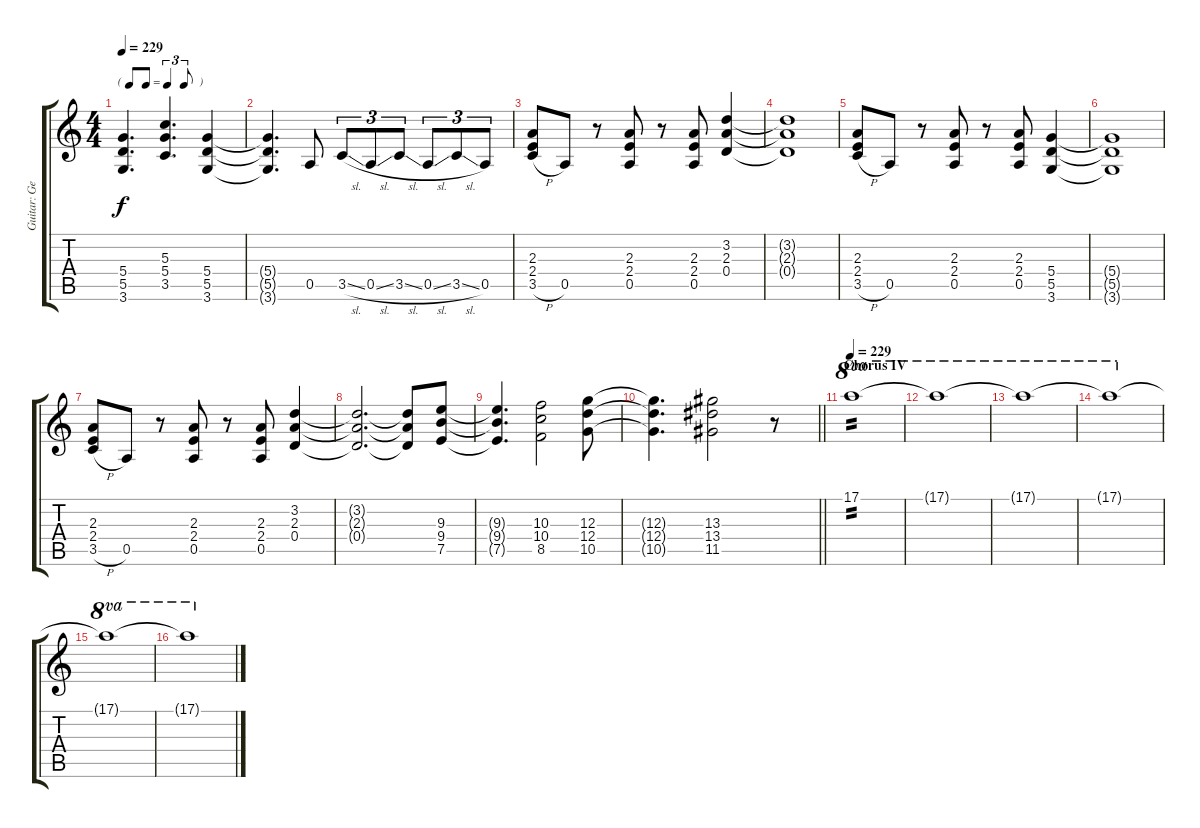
\track ("Guitar: George" "Guitar: Ge") {instrument distortionguitar}
\staff {score tabs}
\tuning (E4 B3 G3 D3 A2 E2) {hide}
\ts (4 4)
\tf triplet8th
\tempo 229
\clef g2
\ks c
(5.4 5.5 3.6).4{d dy f} (5.3 5.4 3.5).4{d} (5.4 5.5 3.6).4 |
(5.4{t} 5.5{t} 3.6{t}).4{d} 0.5.8 3.5{sl}.8{tu (3 2)} 0.5{sl}.8{tu (3 2)} 3.5{sl}.8{tu (3 2)} 0.5{sl}.8{tu (3 2)} 3.5{sl}.8{tu (3 2)} 0.5.8{tu (3 2)} |
(2.3 2.4 3.5{h}).8 0.5.8 r.8 (2.3 2.4 0.5).8 r.8 (2.3 2.4 0.5).8 (3.2 2.3 0.4).4 |
(3.2{t} 2.3{t} 0.4{t}).1 |
(2.3 2.4 3.5{h}).8 0.5.8 r.8 (2.3 2.4 0.5).8 r.8 (2.3 2.4 0.5).8 (5.4 5.5 3.6).4 |
(5.4{t} 5.5{t} 3.6{t}).1 |
(2.3 2.4 3.5{h}).8 0.5.8 r.8 (2.3 2.4 0.5).8 r.8 (2.3 2.4 0.5).8 (3.2 2.3 0.4).4 |
(3.2{t} 2.3{t} 0.4{t}).2{d} (3.2{t} 2.3{t} 0.4{t}).8 (9.3 9.4 7.5).8 |
(9.3{t} 9.4{t} 7.5{t}).4{d} (10.3 10.4 8.5).2 (12.3 12.4 10.5).8 |
\barLineRight lightlight
(12.3{t} 12.4{t} 10.5{t}).4{d} (13.3 13.4 11.5).2 r.8 |
\section ("" "Chorus IV")
\tempo 229
17.1.1{ot 8va tp 2} |
17.1{t}.1{ot 8va} |
17.1{t}.1{ot 8va} |
17.1{t}.1{ot 8va} |
17.1{t}.1{ot 8va} |
17.1{t}.1{ot 8va}
